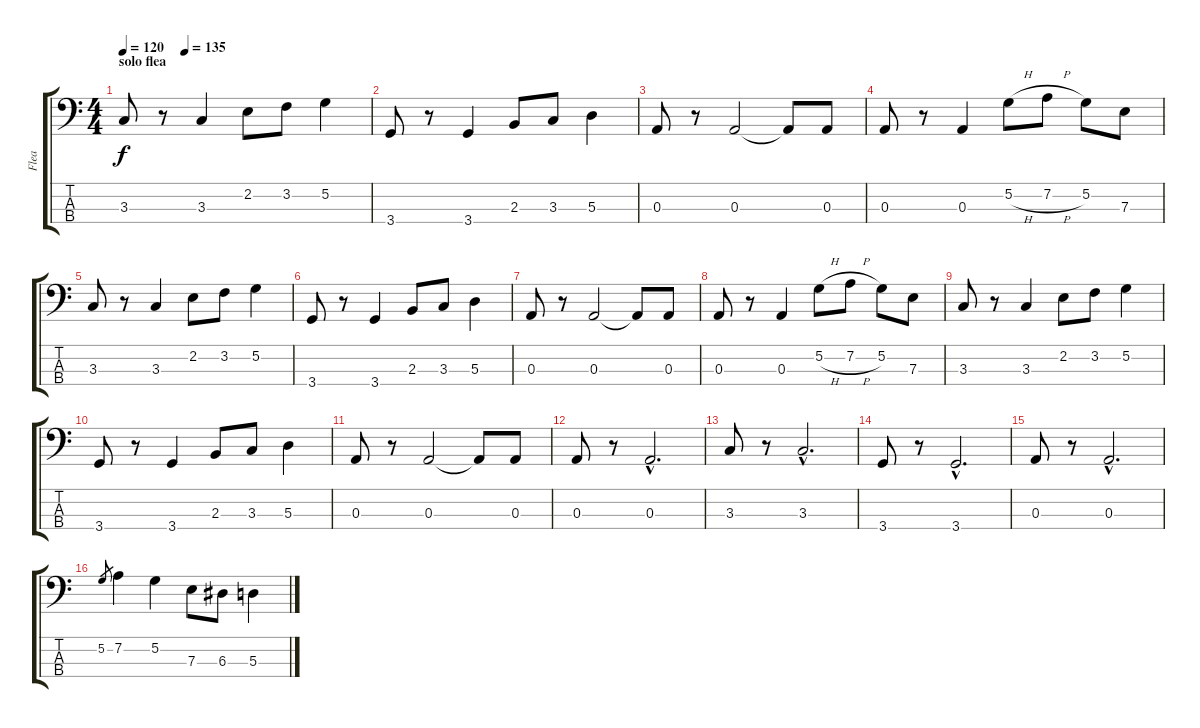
\track ("Flea" "Flea") {instrument electricbassfinger}
\staff {score tabs}
\tuning (G2 D2 A1 E1) {hide}
\ts (4 4)
\section ("" "solo flea")
\tempo 120
\tempo (135 0.25)
\clef f4
\ks c
3.3.8{dy f} r.8 3.3.4 2.2.8 3.2.8 5.2.4 |
3.4.8 r.8 3.4.4 2.3.8 3.3.8 5.3.4 |
0.3.8 r.8 0.3.2 0.3{t}.8 0.3.8 |
0.3.8 r.8 0.3.4 5.2{h}.8 7.2{h}.8 5.2.8 7.3.8 |
3.3.8 r.8 3.3.4 2.2.8 3.2.8 5.2.4 |
3.4.8 r.8 3.4.4 2.3.8 3.3.8 5.3.4 |
0.3.8 r.8 0.3.2 0.3{t}.8 0.3.8 |
0.3.8 r.8 0.3.4 5.2{h}.8 7.2{h}.8 5.2.8 7.3.8 |
\section ("" "")
3.3.8 r.8 3.3.4 2.2.8 3.2.8 5.2.4 |
3.4.8 r.8 3.4.4 2.3.8 3.3.8 5.3.4 |
0.3.8 r.8 0.3.2 0.3{t}.8 0.3.8 |
0.3.8 r.8 0.3{hac}.2{d} |
3.3.8 r.8 3.3{hac}.2{d} |
3.4.8 r.8 3.4{hac}.2{d} |
0.3.8 r.8 0.3{hac}.2{d} |
5.2.8{gr} 7.2.4 5.2.4 7.3.8 6.3.8 5.3{ss}.4
